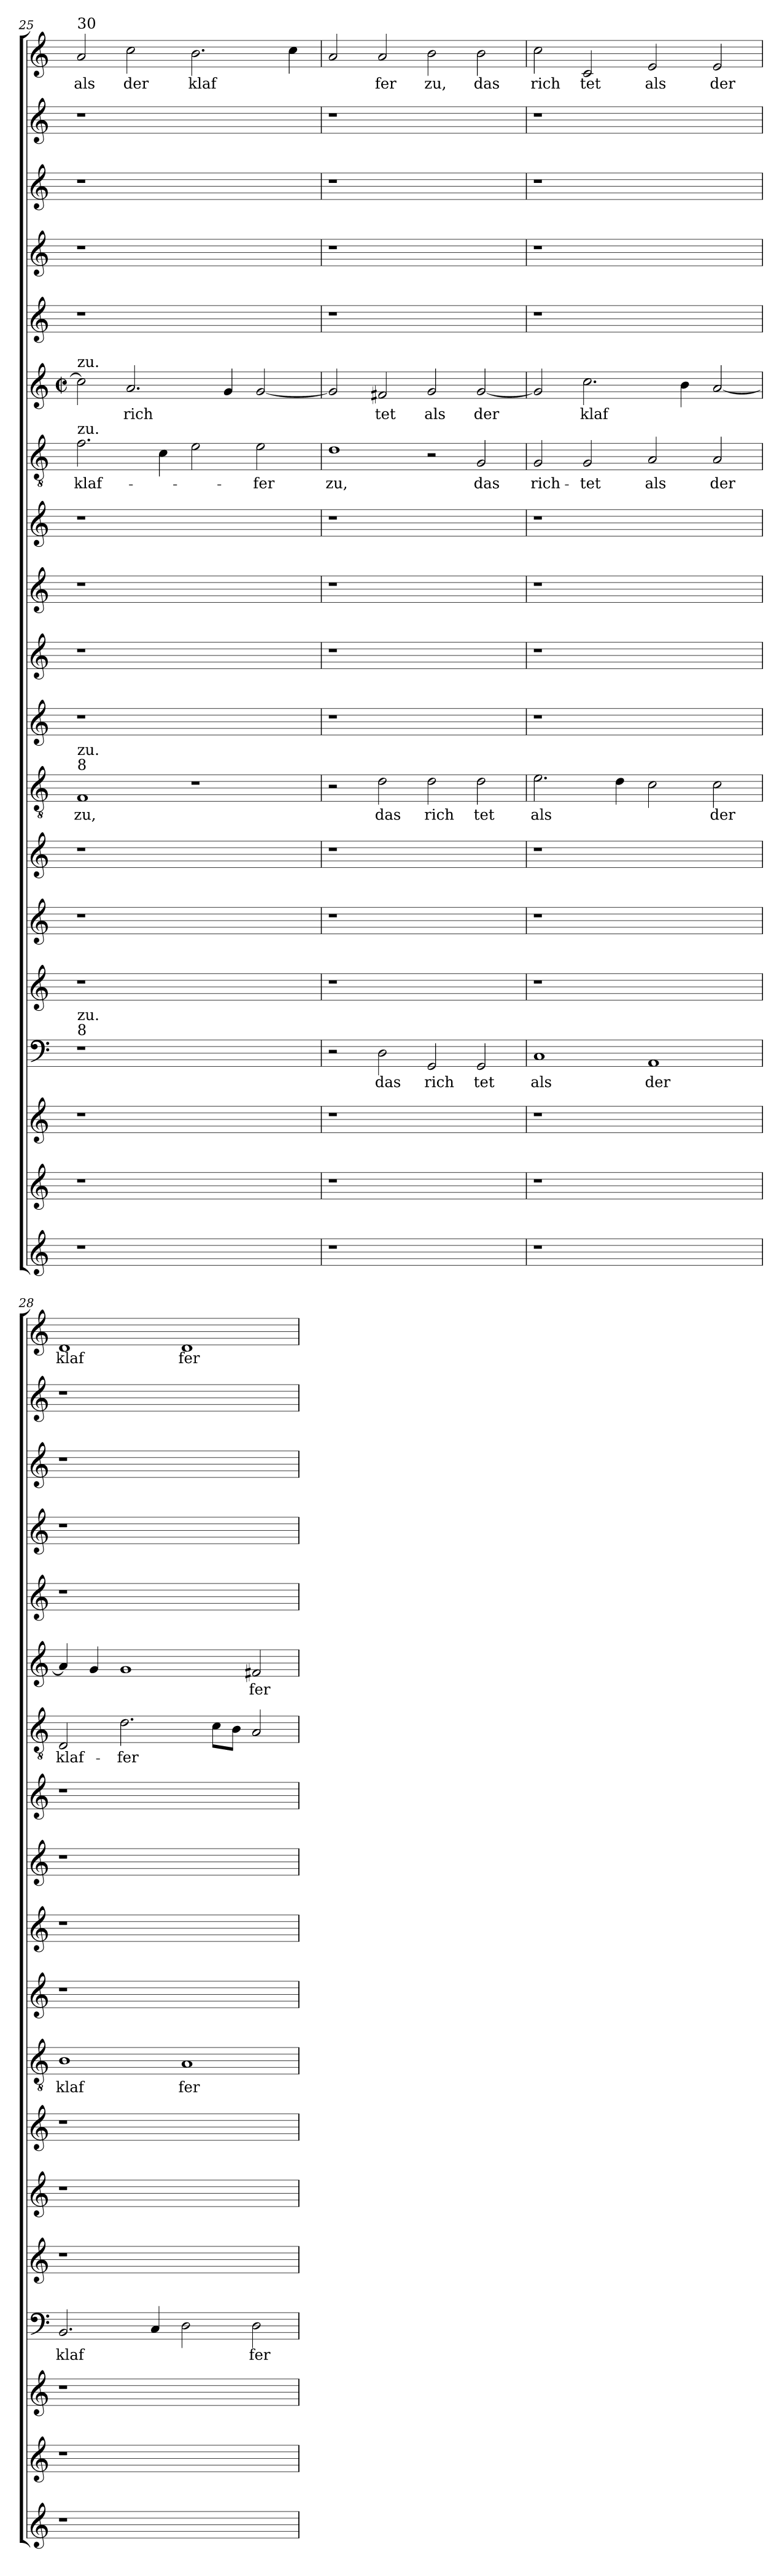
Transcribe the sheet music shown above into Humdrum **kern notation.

**kern	**kern	**kern	**kern	**text	**kern	**kern	**kern	**kern	**text	**kern	**kern	**kern	**kern	**kern	**text	**kern	**text	**kern	**kern	**kern	**kern	**kern	**text
*part19	*part18	*part17	*part16	*part16	*part15	*part14	*part13	*part12	*part12	*part11	*part10	*part9	*part8	*part7	*part7	*part6	*part6	*part5	*part4	*part3	*part2	*part1	*part1
*staff19	*staff18	*staff17	*staff16	*staff16	*staff15	*staff14	*staff13	*staff12	*staff12	*staff11	*staff10	*staff9	*staff8	*staff7	*staff7	*staff6	*staff6	*staff5	*staff4	*staff3	*staff2	*staff1	*staff1
!!LO:LB:g=z
*clefG2	*clefG2	*clefG2	*clefF4	*	*clefG2	*clefG2	*clefG2	*clefGv2	*	*clefG2	*clefG2	*clefG2	*clefG2	*clefGv2	*	*clefG2	*	*clefG2	*clefG2	*clefG2	*clefG2	*clefG2	*
*k[]	*k[]	*k[]	*k[]	*	*k[]	*k[]	*k[]	*k[]	*	*k[]	*k[]	*k[]	*k[]	*k[]	*	*k[]	*	*k[]	*k[]	*k[]	*k[]	*k[]	*
*C:	*C:	*C:	*C:	*	*C:	*C:	*C:	*C:	*	*C:	*C:	*C:	*C:	*C:	*	*C:	*	*C:	*C:	*C:	*C:	*C:	*
*	*	*	*	*	*	*	*	*	*	*	*	*	*	*	*	*M2/2	*	*	*	*	*	*	*
*	*	*	*	*	*	*	*	*	*	*	*	*	*	*	*	*met(c|)	*	*	*	*	*	*	*
=25	=25	=25	=25	=25	=25	=25	=25	=25	=25	=25	=25	=25	=25	=25	=25	=25	=25	=25	=25	=25	=25	=25	=25
!	!	!	!	!	!	!	!	!	!	!	!	!	!	!	!	!	!	!	!	!	!	!LO:TX:a:t=30	!
!	!	!	!	!	!	!	!	!	!	!	!	!	!	!	!	!LO:TX:a:t=zu.	!	!	!	!	!	!	!
!	!	!	!	!	!	!	!	!	!	!	!	!	!	!LO:TX:a:t=zu.	!	!	!	!	!	!	!	!	!
!	!	!	!	!	!	!	!	!LO:TX:a:t=8	!	!	!	!	!	!	!	!	!	!	!	!	!	!	!
!	!	!	!	!	!	!	!	!LO:TX:a:t=zu.	!	!	!	!	!	!	!	!	!	!	!	!	!	!	!
!	!	!	!LO:TX:a:t=8	!	!	!	!	!	!	!	!	!	!	!	!	!	!	!	!	!	!	!	!
!	!	!	!LO:TX:a:t=zu.	!	!	!	!	!	!	!	!	!	!	!	!	!	!	!	!	!	!	!	!
!	!	!	!	!	!	!	!	!	!LO:LY:b	!	!	!	!	!	!LO:LY:b	!	!	!	!	!	!	!	!LO:LY:b
1r	1r	1r	1r	.	1r	1r	1r	1F	zu,	1r	1r	1r	1r	2.f\	klaf-	2cc\]	.	1r	1r	1r	1r	2a/	als
!	!	!	!	!	!	!	!	!	!	!	!	!	!	!	!	!	!LO:LY:b	!	!	!	!	!	!LO:LY:b
.	.	.	.	.	.	.	.	.	.	.	.	.	.	.	.	2.a/	rich	.	.	.	.	2cc\	der
.	.	.	.	.	.	.	.	.	.	.	.	.	.	4c\	.	.	.	.	.	.	.	.	.
!	!	!	!	!	!	!	!	!	!	!	!	!	!	!	!	!	!	!	!	!	!	!	!LO:LY:b
1ryy	1ryy	1ryy	1ryy	.	1ryy	1ryy	1ryy	1r	.	1ryy	1ryy	1ryy	1ryy	2e\	.	.	.	1ryy	1ryy	1ryy	1ryy	2.b\	klaf
.	.	.	.	.	.	.	.	.	.	.	.	.	.	.	.	4g/	.	.	.	.	.	.	.
!	!	!	!	!	!	!	!	!	!	!	!	!	!	!	!LO:LY:b	!	!	!	!	!	!	!	!
.	.	.	.	.	.	.	.	.	.	.	.	.	.	2e\	-fer	[<2g/	.	.	.	.	.	.	.
.	.	.	.	.	.	.	.	.	.	.	.	.	.	.	.	.	.	.	.	.	.	4cc\	.
=26	=26	=26	=26	=26	=26	=26	=26	=26	=26	=26	=26	=26	=26	=26	=26	=26	=26	=26	=26	=26	=26	=26	=26
!	!	!	!	!	!	!	!	!	!	!	!	!	!	!	!LO:LY:b	!	!	!	!	!	!	!	!
1r	1r	1r	2r	.	1r	1r	1r	2r	.	1r	1r	1r	1r	1d	zu,	2g/]	.	1r	1r	1r	1r	2a/	.
!	!	!	!	!LO:LY:b	!	!	!	!	!LO:LY:b	!	!	!	!	!	!	!	!LO:LY:b	!	!	!	!	!	!LO:LY:b
.	.	.	2D\	das	.	.	.	2d\	das	.	.	.	.	.	.	2f#/	tet	.	.	.	.	2a/	fer
!	!	!	!	!LO:LY:b	!	!	!	!	!LO:LY:b	!	!	!	!	!	!	!	!LO:LY:b	!	!	!	!	!	!LO:LY:b
1ryy	1ryy	1ryy	2GG/	rich	1ryy	1ryy	1ryy	2d\	rich	1ryy	1ryy	1ryy	1ryy	2r	.	2g/	als	1ryy	1ryy	1ryy	1ryy	2b\	zu,
!	!	!	!	!LO:LY:b	!	!	!	!	!LO:LY:b	!	!	!	!	!	!LO:LY:b	!	!LO:LY:b	!	!	!	!	!	!LO:LY:b
.	.	.	2GG/	tet	.	.	.	2d\	tet	.	.	.	.	2G/	das	[<2g/	der	.	.	.	.	2b\	das
=27	=27	=27	=27	=27	=27	=27	=27	=27	=27	=27	=27	=27	=27	=27	=27	=27	=27	=27	=27	=27	=27	=27	=27
!	!	!	!	!LO:LY:b	!	!	!	!	!LO:LY:b	!	!	!	!	!	!LO:LY:b	!	!	!	!	!	!	!	!LO:LY:b
1r	1r	1r	1C	als	1r	1r	1r	2.e\	als	1r	1r	1r	1r	2G/	rich-	2g/]	.	1r	1r	1r	1r	2cc\	rich
!	!	!	!	!	!	!	!	!	!	!	!	!	!	!	!LO:LY:b	!	!LO:LY:b	!	!	!	!	!	!LO:LY:b
.	.	.	.	.	.	.	.	.	.	.	.	.	.	2G/	-tet	2.cc\	klaf	.	.	.	.	2c/	tet
.	.	.	.	.	.	.	.	4d\	.	.	.	.	.	.	.	.	.	.	.	.	.	.	.
!	!	!	!	!LO:LY:b	!	!	!	!	!	!	!	!	!	!	!LO:LY:b	!	!	!	!	!	!	!	!LO:LY:b
1ryy	1ryy	1ryy	1AA	der	1ryy	1ryy	1ryy	2c\	.	1ryy	1ryy	1ryy	1ryy	2A/	als	.	.	1ryy	1ryy	1ryy	1ryy	2e/	als
.	.	.	.	.	.	.	.	.	.	.	.	.	.	.	.	4b\	.	.	.	.	.	.	.
!	!	!	!	!	!	!	!	!	!LO:LY:b	!	!	!	!	!	!LO:LY:b	!	!	!	!	!	!	!	!LO:LY:b
.	.	.	.	.	.	.	.	2c\	der	.	.	.	.	2A/	der	[<2a/	.	.	.	.	.	2e/	der
=28	=28	=28	=28	=28	=28	=28	=28	=28	=28	=28	=28	=28	=28	=28	=28	=28	=28	=28	=28	=28	=28	=28	=28
!	!	!	!	!LO:LY:b	!	!	!	!	!LO:LY:b	!	!	!	!	!	!LO:LY:b	!	!	!	!	!	!	!	!LO:LY:b
1r	1r	1r	2.BB/	klaf	1r	1r	1r	1B	klaf	1r	1r	1r	1r	2D/	klaf-	4a/]	.	1r	1r	1r	1r	1d	klaf
.	.	.	.	.	.	.	.	.	.	.	.	.	.	.	.	4g/	.	.	.	.	.	.	.
!	!	!	!	!	!	!	!	!	!	!	!	!	!	!	!LO:LY:b	!	!	!	!	!	!	!	!
.	.	.	.	.	.	.	.	.	.	.	.	.	.	2.d\	-fer	1g	.	.	.	.	.	.	.
.	.	.	4C/	.	.	.	.	.	.	.	.	.	.	.	.	.	.	.	.	.	.	.	.
!	!	!	!	!	!	!	!	!	!LO:LY:b	!	!	!	!	!	!	!	!	!	!	!	!	!	!LO:LY:b
1ryy	1ryy	1ryy	2D\	.	1ryy	1ryy	1ryy	1A	fer	1ryy	1ryy	1ryy	1ryy	.	.	.	.	1ryy	1ryy	1ryy	1ryy	1d	fer
.	.	.	.	.	.	.	.	.	.	.	.	.	.	8c\L	.	.	.	.	.	.	.	.	.
.	.	.	.	.	.	.	.	.	.	.	.	.	.	8B\J	.	.	.	.	.	.	.	.	.
!	!	!	!	!LO:LY:b	!	!	!	!	!	!	!	!	!	!	!	!	!LO:LY:b	!	!	!	!	!	!
.	.	.	2D\	fer	.	.	.	.	.	.	.	.	.	2A/	.	2f#/	fer	.	.	.	.	.	.
=	=	=	=	=	=	=	=	=	=	=	=	=	=	=	=	=	=	=	=	=	=	=	=
*-	*-	*-	*-	*-	*-	*-	*-	*-	*-	*-	*-	*-	*-	*-	*-	*-	*-	*-	*-	*-	*-	*-	*-
